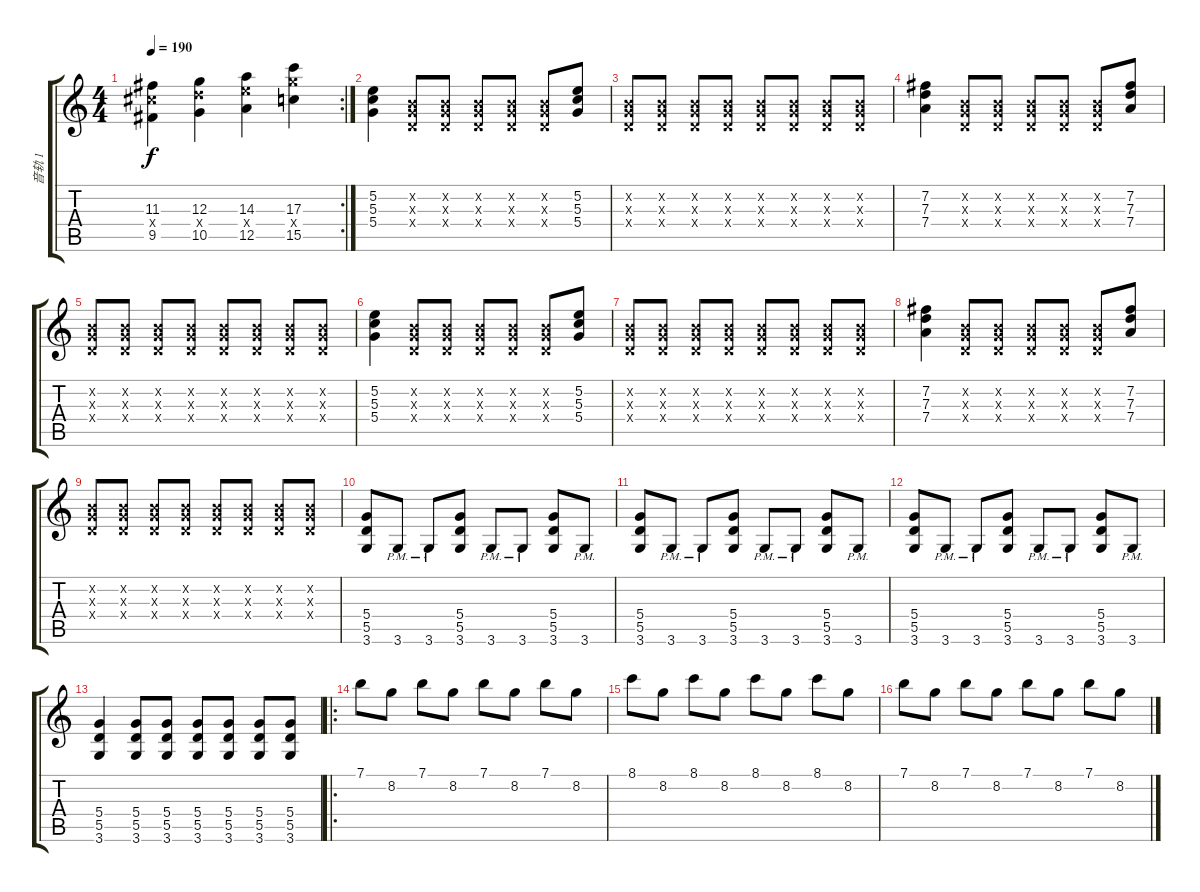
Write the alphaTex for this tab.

\track ("音轨 1" "音轨 1") {instrument overdrivenguitar}
\staff {score tabs}
\tuning (E4 B3 G3 D3 A2 E2) {hide}
\rc 2
\ts (4 4)
\tempo 190
\clef g2
\ks c
(11.3 11.4{x} 9.5).4{dy f} (12.3 12.4{x} 10.5).4 (14.3 14.4{x} 12.5).4 (17.3 17.4{x} 15.5).4 |
(5.2 5.3 5.4).4 (0.2{x} 0.3{x} 0.4{x}).8 (0.2{x} 0.3{x} 0.4{x}).8 (0.2{x} 0.3{x} 0.4{x}).8 (0.2{x} 0.3{x} 0.4{x}).8 (0.2{x} 0.3{x} 0.4{x}).8 (5.2 5.3 5.4).8 |
(0.2{x} 0.3{x} 0.4{x}).8 (0.2{x} 0.3{x} 0.4{x}).8 (0.2{x} 0.3{x} 0.4{x}).8 (0.2{x} 0.3{x} 0.4{x}).8 (0.2{x} 0.3{x} 0.4{x}).8 (0.2{x} 0.3{x} 0.4{x}).8 (0.2{x} 0.3{x} 0.4{x}).8 (0.2{x} 0.3{x} 0.4{x}).8 |
(7.2 7.3 7.4).4 (0.2{x} 0.3{x} 0.4{x}).8 (0.2{x} 0.3{x} 0.4{x}).8 (0.2{x} 0.3{x} 0.4{x}).8 (0.2{x} 0.3{x} 0.4{x}).8 (0.2{x} 0.3{x} 0.4{x}).8 (7.2 7.3 7.4).8 |
(0.2{x} 0.3{x} 0.4{x}).8 (0.2{x} 0.3{x} 0.4{x}).8 (0.2{x} 0.3{x} 0.4{x}).8 (0.2{x} 0.3{x} 0.4{x}).8 (0.2{x} 0.3{x} 0.4{x}).8 (0.2{x} 0.3{x} 0.4{x}).8 (0.2{x} 0.3{x} 0.4{x}).8 (0.2{x} 0.3{x} 0.4{x}).8 |
(5.2 5.3 5.4).4 (0.2{x} 0.3{x} 0.4{x}).8 (0.2{x} 0.3{x} 0.4{x}).8 (0.2{x} 0.3{x} 0.4{x}).8 (0.2{x} 0.3{x} 0.4{x}).8 (0.2{x} 0.3{x} 0.4{x}).8 (5.2 5.3 5.4).8 |
(0.2{x} 0.3{x} 0.4{x}).8 (0.2{x} 0.3{x} 0.4{x}).8 (0.2{x} 0.3{x} 0.4{x}).8 (0.2{x} 0.3{x} 0.4{x}).8 (0.2{x} 0.3{x} 0.4{x}).8 (0.2{x} 0.3{x} 0.4{x}).8 (0.2{x} 0.3{x} 0.4{x}).8 (0.2{x} 0.3{x} 0.4{x}).8 |
(7.2 7.3 7.4).4 (0.2{x} 0.3{x} 0.4{x}).8 (0.2{x} 0.3{x} 0.4{x}).8 (0.2{x} 0.3{x} 0.4{x}).8 (0.2{x} 0.3{x} 0.4{x}).8 (0.2{x} 0.3{x} 0.4{x}).8 (7.2 7.3 7.4).8 |
(0.2{x} 0.3{x} 0.4{x}).8 (0.2{x} 0.3{x} 0.4{x}).8 (0.2{x} 0.3{x} 0.4{x}).8 (0.2{x} 0.3{x} 0.4{x}).8 (0.2{x} 0.3{x} 0.4{x}).8 (0.2{x} 0.3{x} 0.4{x}).8 (0.2{x} 0.3{x} 0.4{x}).8 (0.2{x} 0.3{x} 0.4{x}).8 |
(5.4 5.5 3.6).8 3.6{pm}.8 3.6{pm}.8 (5.4 5.5 3.6).8 3.6{pm}.8 3.6{pm}.8 (5.4 5.5 3.6).8 3.6{pm}.8 |
(5.4 5.5 3.6).8 3.6{pm}.8 3.6{pm}.8 (5.4 5.5 3.6).8 3.6{pm}.8 3.6{pm}.8 (5.4 5.5 3.6).8 3.6{pm}.8 |
(5.4 5.5 3.6).8 3.6{pm}.8 3.6{pm}.8 (5.4 5.5 3.6).8 3.6{pm}.8 3.6{pm}.8 (5.4 5.5 3.6).8 3.6{pm}.8 |
(5.4 5.5 3.6).4 (5.4 5.5 3.6).8 (5.4 5.5 3.6).8 (5.4 5.5 3.6).8 (5.4 5.5 3.6).8 (5.4 5.5 3.6).8 (5.4 5.5 3.6).8 |
\ro
7.1.8 8.2.8 7.1.8 8.2.8 7.1.8 8.2.8 7.1.8 8.2.8 |
8.1.8 8.2.8 8.1.8 8.2.8 8.1.8 8.2.8 8.1.8 8.2.8 |
7.1.8 8.2.8 7.1.8 8.2.8 7.1.8 8.2.8 7.1.8 8.2.8
